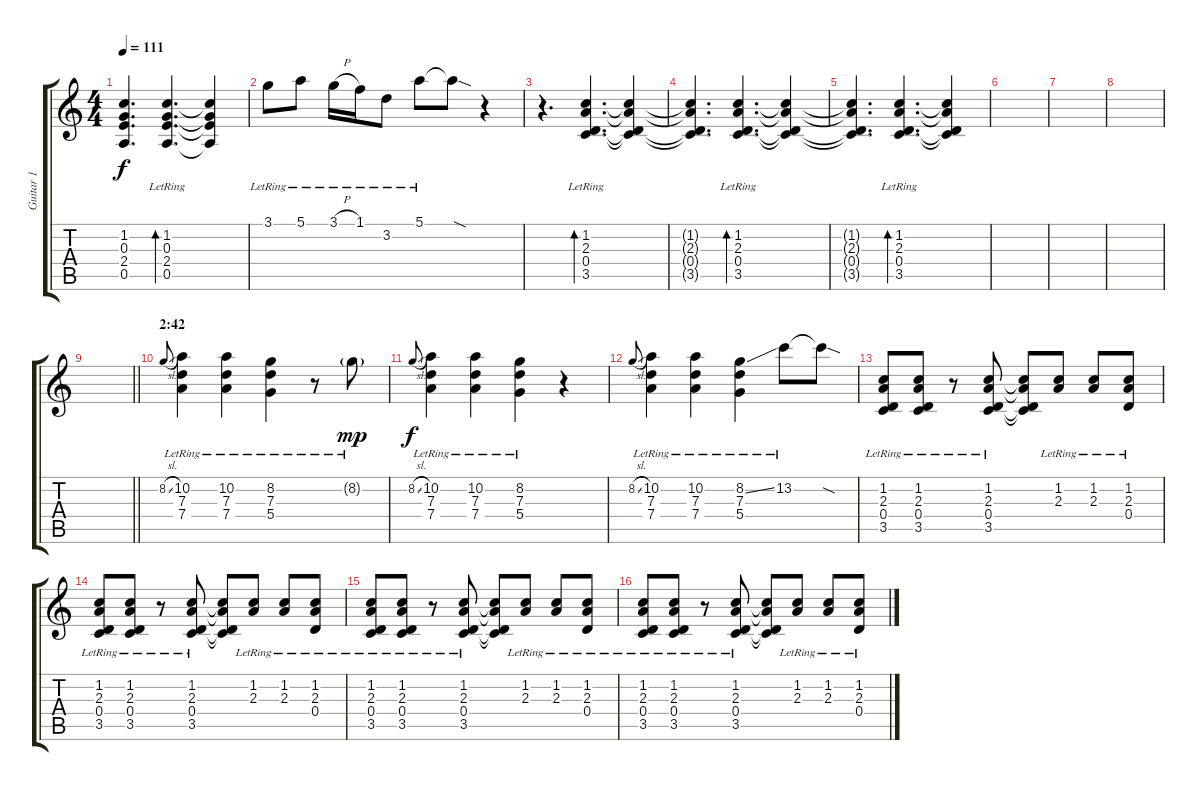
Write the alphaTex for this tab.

\track ("Guitar 1" "Guitar 1") {instrument acousticguitarsteel}
\staff {score tabs}
\tuning (E4 B3 G3 D3 A2 D2) {hide}
\ts (4 4)
\tempo 111
\clef g2
\ks c
(1.2{t} 0.3{t} 2.4{t} 0.5{t}).4{d dy f} (1.2{lr} 0.3{lr} 2.4{lr} 0.5{lr}).4{d bd 120} (1.2{t} 0.3{t} 2.4{t} 0.5{t}).4 |
3.1{lr}.8 5.1{lr}.8 3.1{h lr}.16 1.1{lr}.16 3.2{lr}.8 5.1{lr}.8 5.1{sod t}.8 r.4 |
r.4{d} (1.2{lr} 2.3{lr} 0.4{lr} 3.5{lr}).4{d bd 120} (1.2{t} 2.3{t} 0.4{t} 3.5{t}).4 |
(1.2{t} 2.3{t} 0.4{t} 3.5{t}).4{d} (1.2{lr} 2.3{lr} 0.4{lr} 3.5{lr}).4{d bd 120} (1.2{t} 2.3{t} 0.4{t} 3.5{t}).4 |
(1.2{t} 2.3{t} 0.4{t} 3.5{t}).4{d} (1.2{lr} 2.3{lr} 0.4{lr} 3.5{lr}).4{d bd 120} (1.2{t} 2.3{t} 0.4{t} 3.5{t}).4 |
|
|
|
\barLineRight lightlight
|
\section ("" "2:42")
8.2{sl}.8{gr onbeat} (10.2{lr} 7.3{lr} 7.4{lr}).4 (10.2{lr} 7.3{lr} 7.4{lr}).4 (8.2{lr} 7.3{lr} 5.4{lr}).4 r.8 8.2{g lr}.8{dy mp} |
8.2{sl}.8{gr onbeat dy f} (10.2{lr} 7.3{lr} 7.4{lr}).4 (10.2{lr} 7.3{lr} 7.4{lr}).4 (8.2{lr} 7.3{lr} 5.4{lr}).4 r.4 |
8.2{sl}.8{gr onbeat} (10.2{lr} 7.3{lr} 7.4{lr}).4 (10.2{lr} 7.3{lr} 7.4{lr}).4 (8.2{ss lr} 7.3{lr} 5.4{lr}).4 13.2{lr}.8 13.2{sod t}.8 |
(1.2{lr} 2.3{lr} 0.4{lr} 3.5{lr}).8 (1.2{lr} 2.3{lr} 0.4{lr} 3.5{lr}).8 r.8 (1.2{lr} 2.3{lr} 0.4{lr} 3.5{lr}).8 (1.2{t} 2.3{t} 0.4{t} 3.5{t}).8 (1.2{lr} 2.3{lr}).8 (1.2{lr} 2.3{lr}).8 (1.2{lr} 2.3{lr} 0.4{lr}).8 |
(1.2{lr} 2.3{lr} 0.4{lr} 3.5{lr}).8 (1.2{lr} 2.3{lr} 0.4{lr} 3.5{lr}).8 r.8 (1.2{lr} 2.3{lr} 0.4{lr} 3.5{lr}).8 (1.2{t} 2.3{t} 0.4{t} 3.5{t}).8 (1.2{lr} 2.3{lr}).8 (1.2{lr} 2.3{lr}).8 (1.2{lr} 2.3{lr} 0.4{lr}).8 |
(1.2{lr} 2.3{lr} 0.4{lr} 3.5{lr}).8 (1.2{lr} 2.3{lr} 0.4{lr} 3.5{lr}).8 r.8 (1.2{lr} 2.3{lr} 0.4{lr} 3.5{lr}).8 (1.2{t} 2.3{t} 0.4{t} 3.5{t}).8 (1.2{lr} 2.3{lr}).8 (1.2{lr} 2.3{lr}).8 (1.2{lr} 2.3{lr} 0.4{lr}).8 |
(1.2{lr} 2.3{lr} 0.4{lr} 3.5{lr}).8 (1.2{lr} 2.3{lr} 0.4{lr} 3.5{lr}).8 r.8 (1.2{lr} 2.3{lr} 0.4{lr} 3.5{lr}).8 (1.2{t} 2.3{t} 0.4{t} 3.5{t}).8 (1.2{lr} 2.3{lr}).8 (1.2{lr} 2.3{lr}).8 (1.2{lr} 2.3{lr} 0.4{lr}).8
